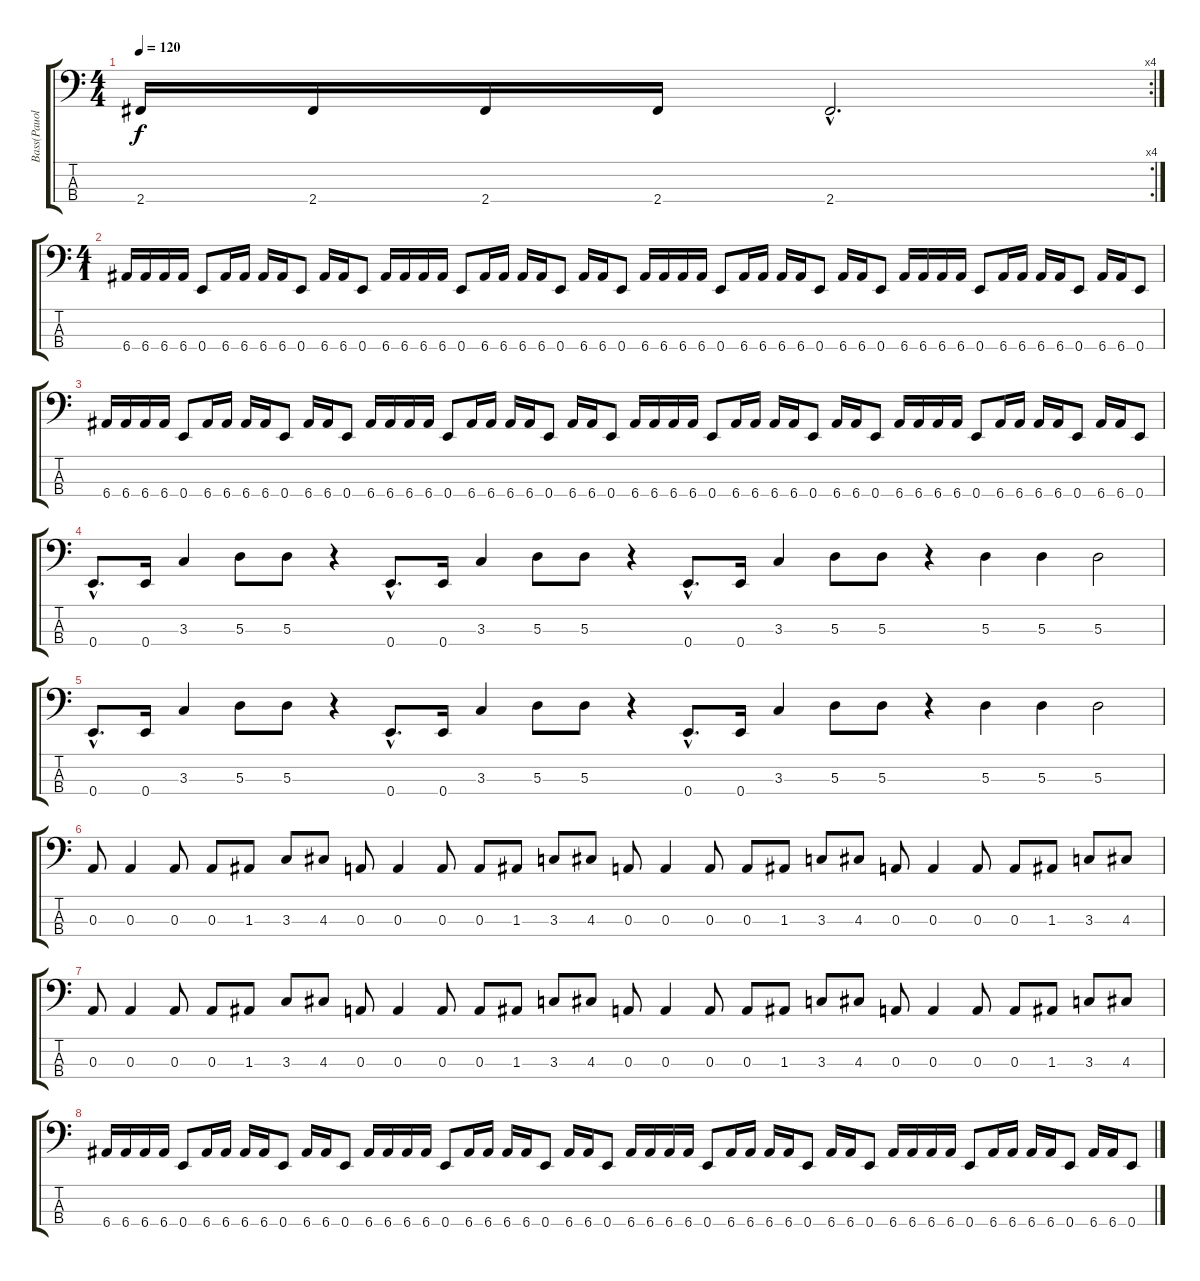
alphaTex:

\track ("Bass(Pauolo Jr.)" "Bass(Pauol") {instrument electricbasspick}
\staff {score tabs}
\tuning (G2 D2 A1 E1) {hide}
\rc 4
\ts (4 4)
\tempo 120
\clef f4
\ks c
2.4.16{dy f instrument electricbasspick} 2.4.16 2.4.16 2.4.16 2.4{hac}.2{d} |
\ts (4 1)
6.4.16 6.4.16 6.4.16 6.4.16 0.4.8 6.4.16 6.4.16 6.4.16 6.4.16 0.4.8 6.4.16 6.4.16 0.4.8 6.4.16 6.4.16 6.4.16 6.4.16 0.4.8 6.4.16 6.4.16 6.4.16 6.4.16 0.4.8 6.4.16 6.4.16 0.4.8 6.4.16 6.4.16 6.4.16 6.4.16 0.4.8 6.4.16 6.4.16 6.4.16 6.4.16 0.4.8 6.4.16 6.4.16 0.4.8 6.4.16 6.4.16 6.4.16 6.4.16 0.4.8 6.4.16 6.4.16 6.4.16 6.4.16 0.4.8 6.4.16 6.4.16 0.4.8 |
6.4.16 6.4.16 6.4.16 6.4.16 0.4.8 6.4.16 6.4.16 6.4.16 6.4.16 0.4.8 6.4.16 6.4.16 0.4.8 6.4.16 6.4.16 6.4.16 6.4.16 0.4.8 6.4.16 6.4.16 6.4.16 6.4.16 0.4.8 6.4.16 6.4.16 0.4.8 6.4.16 6.4.16 6.4.16 6.4.16 0.4.8 6.4.16 6.4.16 6.4.16 6.4.16 0.4.8 6.4.16 6.4.16 0.4.8 6.4.16 6.4.16 6.4.16 6.4.16 0.4.8 6.4.16 6.4.16 6.4.16 6.4.16 0.4.8 6.4.16 6.4.16 0.4.8 |
0.4{hac}.8{d} 0.4.16 3.3.4 5.3.8 5.3.8 r.4 0.4{hac}.8{d} 0.4.16 3.3.4 5.3.8 5.3.8 r.4 0.4{hac}.8{d} 0.4.16 3.3.4 5.3.8 5.3.8 r.4 5.3.4 5.3.4 5.3.2 |
0.4{hac}.8{d} 0.4.16 3.3.4 5.3.8 5.3.8 r.4 0.4{hac}.8{d} 0.4.16 3.3.4 5.3.8 5.3.8 r.4 0.4{hac}.8{d} 0.4.16 3.3.4 5.3.8 5.3.8 r.4 5.3.4 5.3.4 5.3.2 |
0.3.8 0.3.4 0.3.8 0.3.8 1.3.8 3.3.8 4.3.8 0.3.8 0.3.4 0.3.8 0.3.8 1.3.8 3.3.8 4.3.8 0.3.8 0.3.4 0.3.8 0.3.8 1.3.8 3.3.8 4.3.8 0.3.8 0.3.4 0.3.8 0.3.8 1.3.8 3.3.8 4.3.8 |
0.3.8 0.3.4 0.3.8 0.3.8 1.3.8 3.3.8 4.3.8 0.3.8 0.3.4 0.3.8 0.3.8 1.3.8 3.3.8 4.3.8 0.3.8 0.3.4 0.3.8 0.3.8 1.3.8 3.3.8 4.3.8 0.3.8 0.3.4 0.3.8 0.3.8 1.3.8 3.3.8 4.3.8 |
6.4.16 6.4.16 6.4.16 6.4.16 0.4.8 6.4.16 6.4.16 6.4.16 6.4.16 0.4.8 6.4.16 6.4.16 0.4.8 6.4.16 6.4.16 6.4.16 6.4.16 0.4.8 6.4.16 6.4.16 6.4.16 6.4.16 0.4.8 6.4.16 6.4.16 0.4.8 6.4.16 6.4.16 6.4.16 6.4.16 0.4.8 6.4.16 6.4.16 6.4.16 6.4.16 0.4.8 6.4.16 6.4.16 0.4.8 6.4.16 6.4.16 6.4.16 6.4.16 0.4.8 6.4.16 6.4.16 6.4.16 6.4.16 0.4.8 6.4.16 6.4.16 0.4.8
